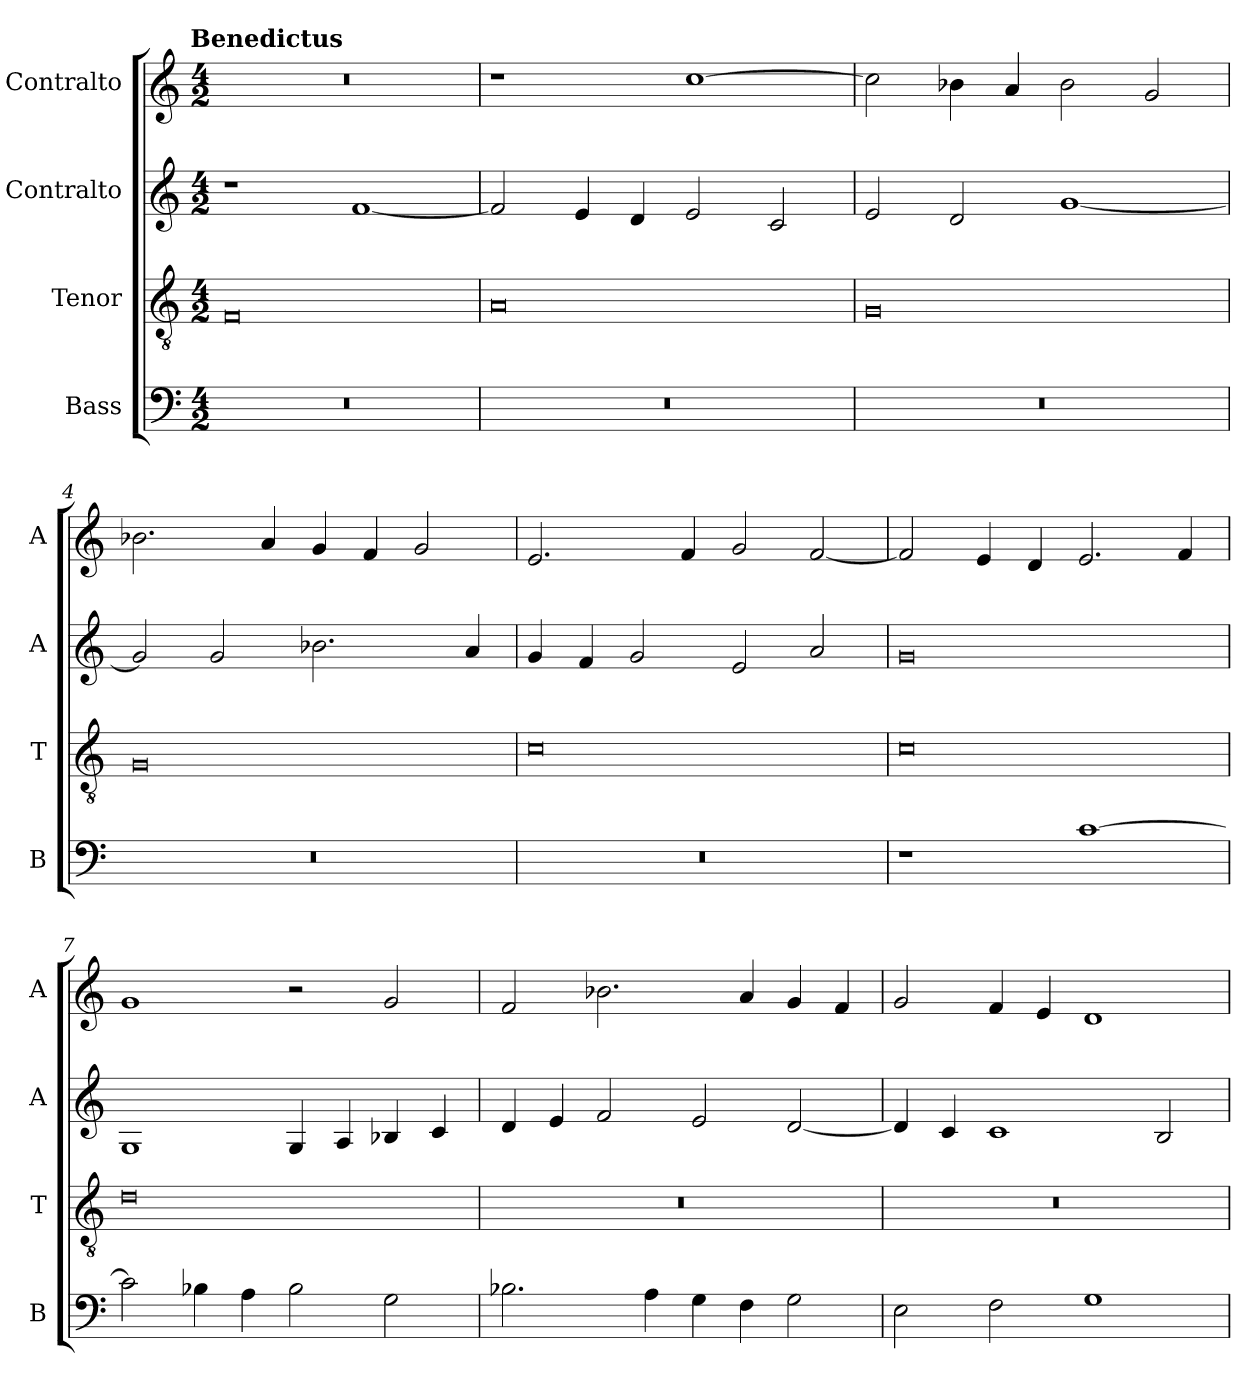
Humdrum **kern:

**kern	**kern	**kern	**kern
*part4	*part3	*part2	*part1
*staff4	*staff3	*staff2	*staff1
*I"Bass	*I"Tenor	*I"Contralto	*I"Contralto
*I'B	*I'T	*I'A	*I'A
*clefF4	*clefGv2	*clefG2	*clefG2
*k[]	*k[]	*k[]	*k[]
!!LO:TX:omd:t=Benedictus
*M4/2	*M4/2	*M4/2	*M4/2
=1	=1	=1	=1
0r	0F	1r	0r
.	.	[1f	.
=2	=2	=2	=2
0r	0A	2f]	1r
.	.	4e	.
.	.	4d	.
.	.	2e	[1cc
.	.	2c	.
=3	=3	=3	=3
0r	0G	2e	2cc]
.	.	2d	4b-X
.	.	.	4a
.	.	[1g	2b-
.	.	.	2g
=4	=4	=4	=4
0r	0G	2g]	2.b-X
.	.	2g	.
.	.	.	4a
.	.	2.b-X	4g
.	.	.	4f
.	.	.	2g
.	.	4a	.
=5	=5	=5	=5
0r	0c	4g	2.e
.	.	4f	.
.	.	2g	.
.	.	.	4f
.	.	2e	2g
.	.	2a	[2f
=6	=6	=6	=6
1r	0c	0g	2f]
.	.	.	4e
.	.	.	4d
[1c	.	.	2.e
.	.	.	4f
=7	=7	=7	=7
2c]	0d	1G	1g
4B-X	.	.	.
4A	.	.	.
2B-	.	4G	2r
.	.	4A	.
2G	.	4B-X	2g
.	.	4c	.
=8	=8	=8	=8
2.B-X	0r	4d	2f
.	.	4e	.
.	.	2f	2.b-X
4A	.	.	.
4G	.	2e	.
4F	.	.	4a
2G	.	[2d	4g
.	.	.	4f
=9	=9	=9	=9
2E	0r	4d]	2g
.	.	4c	.
2F	.	1c	4f
.	.	.	4e
1G	.	.	1d
.	.	2B	.
=	=	=	=
*-	*-	*-	*-
